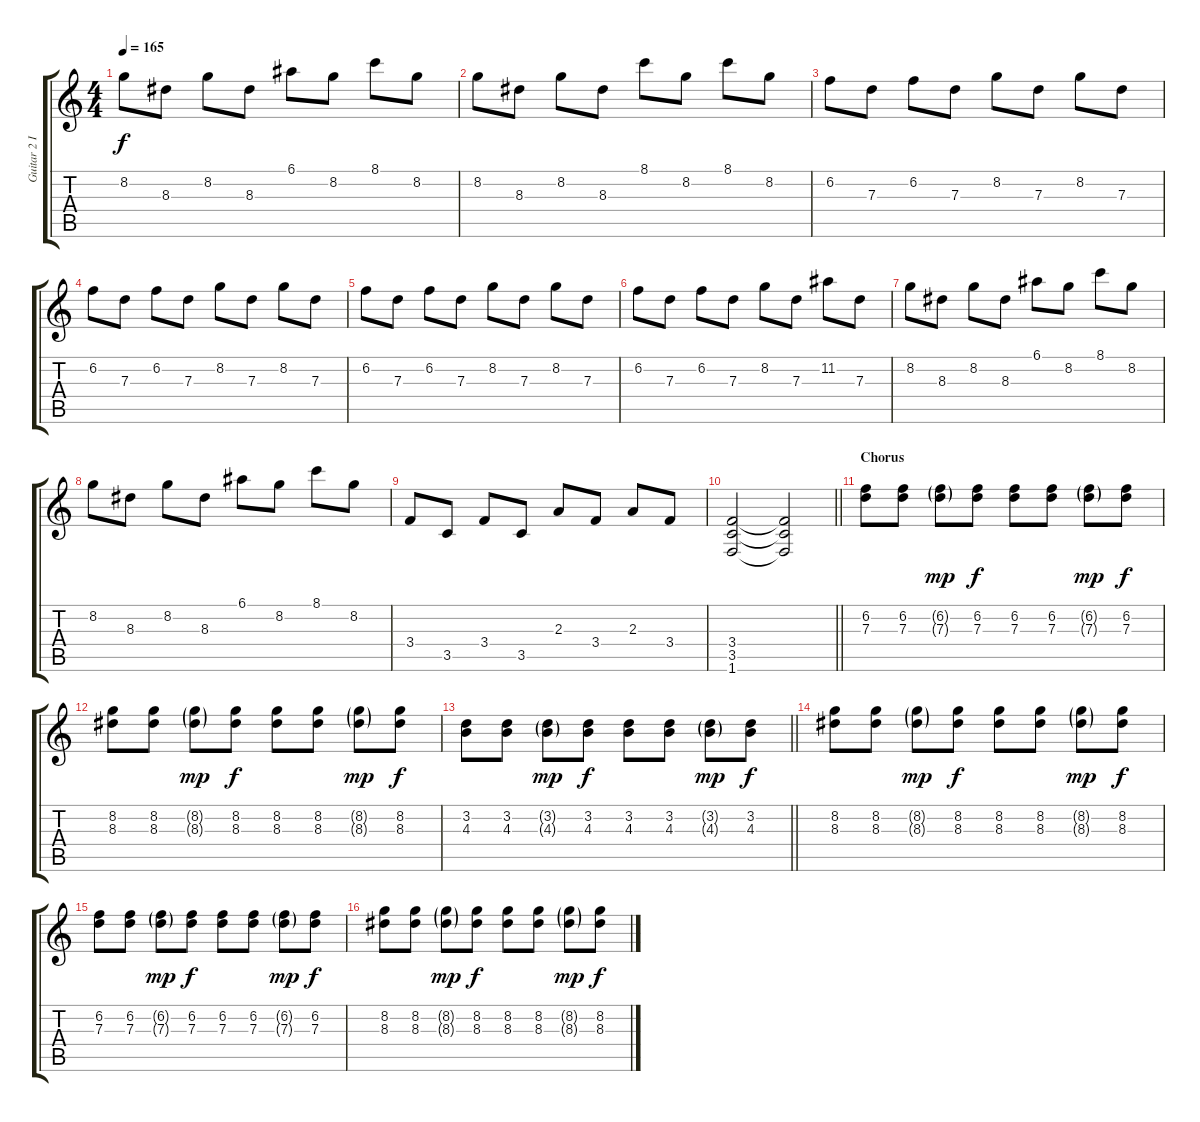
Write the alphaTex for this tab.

\track ("Guitar 2 Improvisation" "Guitar 2 I") {instrument acousticguitarsteel}
\staff {score tabs}
\tuning (E4 B3 G3 D3 A2 E2) {hide}
\ts (4 4)
\tempo 165
\clef g2
\ks c
8.2.8{dy f} 8.3.8 8.2.8 8.3.8 6.1.8 8.2.8 8.1.8 8.2.8 |
8.2.8 8.3.8 8.2.8 8.3.8 8.1.8 8.2.8 8.1.8 8.2.8 |
6.2.8 7.3.8 6.2.8 7.3.8 8.2.8 7.3.8 8.2.8 7.3.8 |
6.2.8 7.3.8 6.2.8 7.3.8 8.2.8 7.3.8 8.2.8 7.3.8 |
6.2.8 7.3.8 6.2.8 7.3.8 8.2.8 7.3.8 8.2.8 7.3.8 |
6.2.8 7.3.8 6.2.8 7.3.8 8.2.8 7.3.8 11.2.8 7.3.8 |
8.2.8 8.3.8 8.2.8 8.3.8 6.1.8 8.2.8 8.1.8 8.2.8 |
8.2.8 8.3.8 8.2.8 8.3.8 6.1.8 8.2.8 8.1.8 8.2.8 |
3.4.8 3.5.8 3.4.8 3.5.8 2.3.8 3.4.8 2.3.8 3.4.8 |
\barLineRight lightlight
(3.4 3.5 1.6).2 (3.4{t} 3.5{t} 1.6{t}).2 |
\section ("" "Chorus")
(6.2 7.3).8 (6.2 7.3).8 (6.2{g} 7.3{g}).8{dy mp} (6.2 7.3).8{dy f} (6.2 7.3).8 (6.2 7.3).8 (6.2{g} 7.3{g}).8{dy mp} (6.2 7.3).8{dy f} |
(8.2 8.3).8 (8.2 8.3).8 (8.2{g} 8.3{g}).8{dy mp} (8.2 8.3).8{dy f} (8.2 8.3).8 (8.2 8.3).8 (8.2{g} 8.3{g}).8{dy mp} (8.2 8.3).8{dy f} |
\barLineRight lightlight
(3.2 4.3).8 (3.2 4.3).8 (3.2{g} 4.3{g}).8{dy mp} (3.2 4.3).8{dy f} (3.2 4.3).8 (3.2 4.3).8 (3.2{g} 4.3{g}).8{dy mp} (3.2 4.3).8{dy f} |
(8.2 8.3).8 (8.2 8.3).8 (8.2{g} 8.3{g}).8{dy mp} (8.2 8.3).8{dy f} (8.2 8.3).8 (8.2 8.3).8 (8.2{g} 8.3{g}).8{dy mp} (8.2 8.3).8{dy f} |
(6.2 7.3).8 (6.2 7.3).8 (6.2{g} 7.3{g}).8{dy mp} (6.2 7.3).8{dy f} (6.2 7.3).8 (6.2 7.3).8 (6.2{g} 7.3{g}).8{dy mp} (6.2 7.3).8{dy f} |
(8.2 8.3).8 (8.2 8.3).8 (8.2{g} 8.3{g}).8{dy mp} (8.2 8.3).8{dy f} (8.2 8.3).8 (8.2 8.3).8 (8.2{g} 8.3{g}).8{dy mp} (8.2 8.3).8{dy f}
